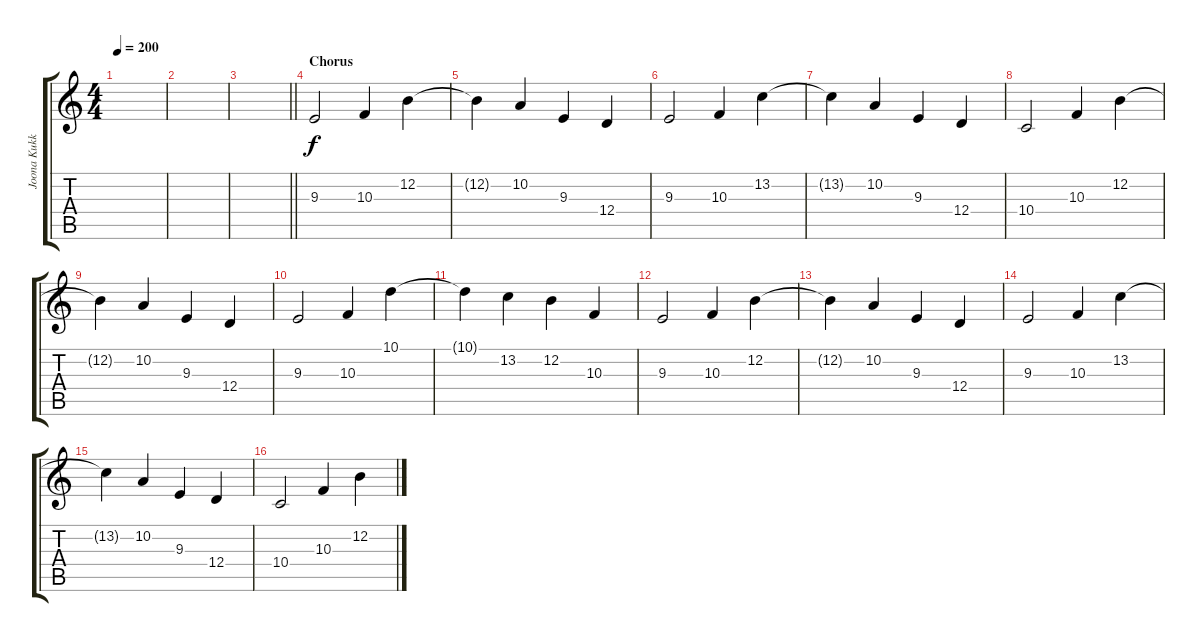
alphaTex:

\track ("Joona Kukkola (keyboard)" "Joona Kukk") {instrument stringensemble1}
\staff {score tabs}
\tuning (E4 B3 G3 D3 A2 E2) {hide}
\ts (4 4)
\tempo 200
\clef g2
\ks c
|
|
\barLineRight lightlight
|
\section ("" "Chorus")
\ks aminor
9.3.2 10.3.4 12.2.4 |
12.2{t}.4 10.2.4 9.3.4 12.4.4 |
9.3.2 10.3.4 13.2.4 |
13.2{t}.4 10.2.4 9.3.4 12.4.4 |
10.4.2 10.3.4 12.2.4 |
12.2{t}.4 10.2.4 9.3.4 12.4.4 |
9.3.2 10.3.4 10.1.4 |
10.1{t}.4 13.2.4 12.2.4 10.3.4 |
9.3.2 10.3.4 12.2.4 |
12.2{t}.4 10.2.4 9.3.4 12.4.4 |
9.3.2 10.3.4 13.2.4 |
13.2{t}.4 10.2.4 9.3.4 12.4.4 |
10.4.2 10.3.4 12.2.4
